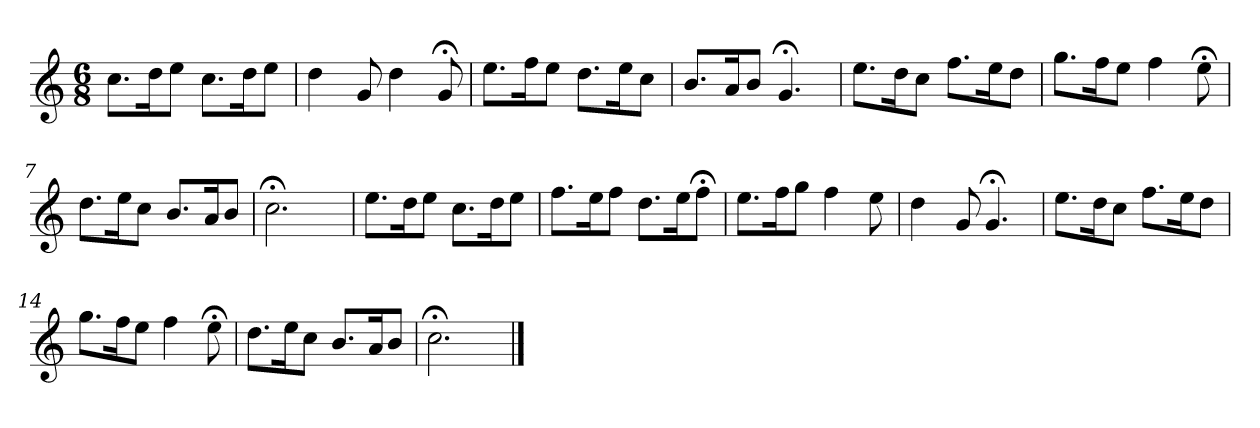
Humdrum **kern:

**kern
*part1
*staff1
*k[]
*C:
*M6/8
*MM120
=1
8.ccL
16ddK
8eeJ
8.ccL
16ddK
8eeJ
=2
4dd
8g
4dd
8g;<
=3
8.eeL
16ffK
8eeJ
8.ddL
16eeK
8ccJ
=4
8.bL
16aK
8bJ
4.g;<
=5
8.eeL
16ddK
8ccJ
8.ffL
16eeK
8ddJ
=6
8.ggL
16ffK
8eeJ
4ff
8ee;<
=7
8.ddL
16eeK
8ccJ
8.bL
16aK
8bJ
=8
2.cc;<
=9
8.eeL
16ddK
8eeJ
8.ccL
16ddK
8eeJ
=10
8.ffL
16eeK
8ffJ
8.ddL
16eeK
8ff;<J
=11
8.eeL
16ffK
8ggJ
4ff
8ee
=12
4dd
8g
4.g;<
=13
8.eeL
16ddK
8ccJ
8.ffL
16eeK
8ddJ
=14
8.ggL
16ffK
8eeJ
4ff
8ee;<
=15
8.ddL
16eeK
8ccJ
8.bL
16aK
8bJ
=16
2.cc;<
==
*-
